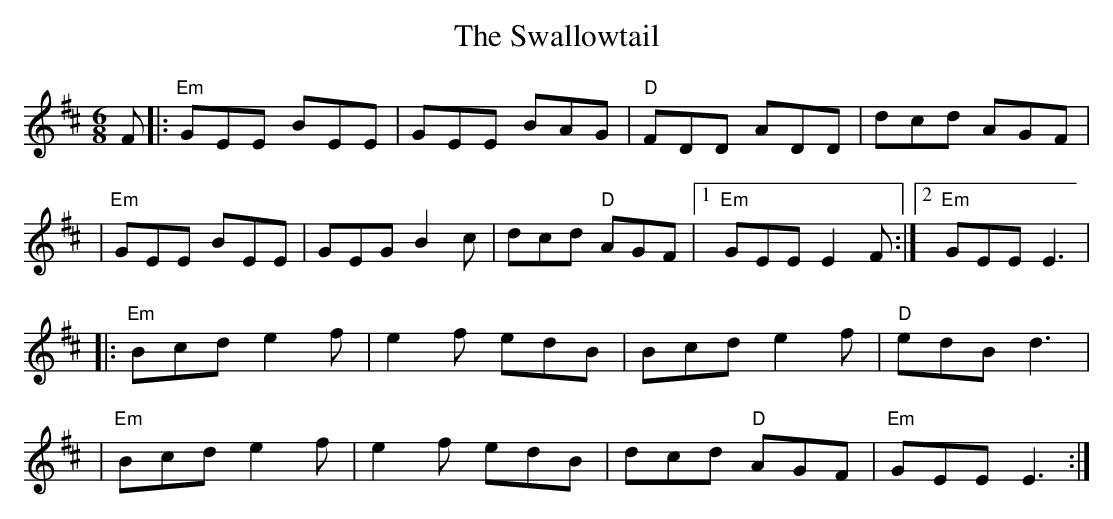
X:1
T:The Swallowtail
L:1/8
M:6/8
K:D
F |: "Em" GEE BEE | GEE BAG | "D" FDD ADD | dcd AGF |
| "Em" GEE BEE | GEG B2 c | dcd "D" AGF |1 "Em" GEE E2 F :|2 "Em" GEE E3 |
|: "Em" Bcd e2 f | e2 f edB | Bcd e2 f | "D" edB d3 |
| "Em" Bcd e2 f | e2 f edB | dcd "D" AGF | "Em" GEE E3 :|
